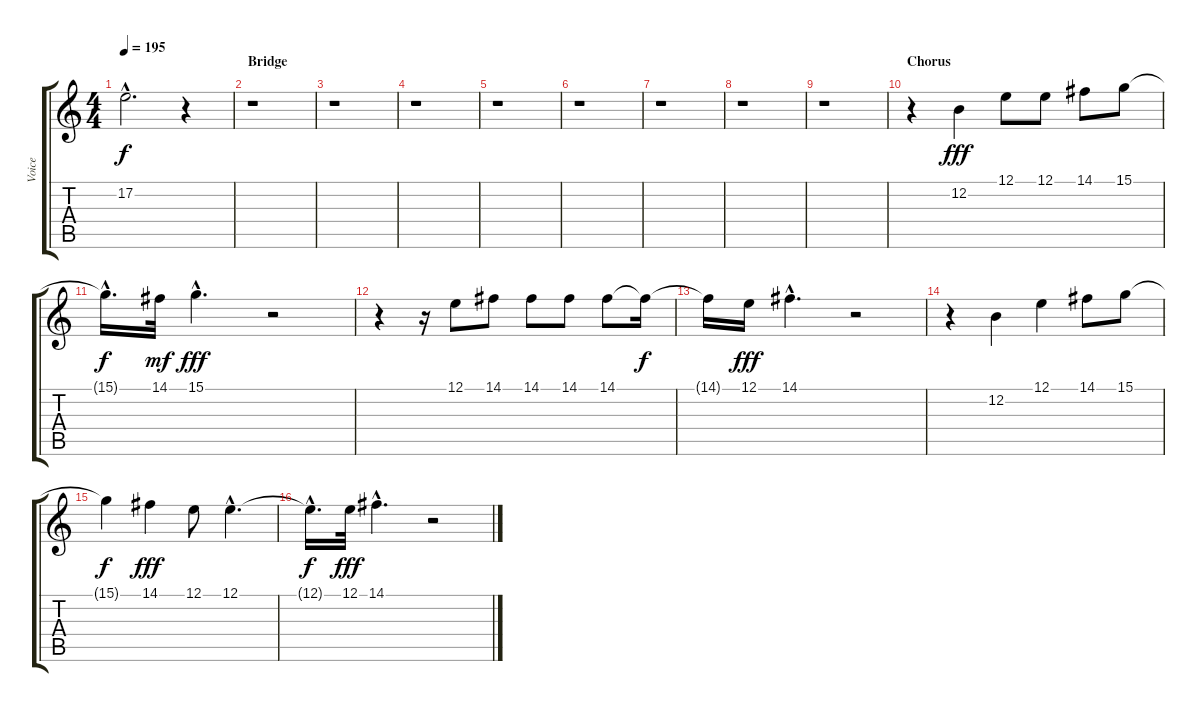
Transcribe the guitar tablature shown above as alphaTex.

\track ("Voice" "Voice") {instrument lead2sawtooth}
\staff {score tabs}
\tuning (E4 B3 G3 D3 A2 E2) {hide}
\ts (4 4)
\tempo 195
\clef g2
\ks c
17.2{hac t}.2{d dy f} r.4 |
\section ("" "Bridge")
r.1 |
r.1 |
r.1 |
r.1 |
r.1 |
r.1 |
r.1 |
r.1 |
\section ("" "Chorus")
r.4 12.2.4{dy fff} 12.1.8 12.1.8 14.1.8 15.1.8 |
15.1{hac t}.16{d dy f} 14.1.32{dy mf} 15.1{hac}.4{d dy fff} r.2 |
r.4 r.16 12.1.8 14.1.8 14.1.8 14.1.8 14.1.8 14.1{t}.16{dy f} |
14.1{t}.16 12.1.16{dy fff} 14.1{hac}.4{d} r.2 |
r.4 12.2.4 12.1.4 14.1.8 15.1.8 |
15.1{t}.4{dy f} 14.1.4{dy fff} 12.1.8 12.1{hac}.4{d} |
12.1{hac t}.16{d dy f} 12.1.32{dy fff} 14.1{hac}.4{d} r.2
